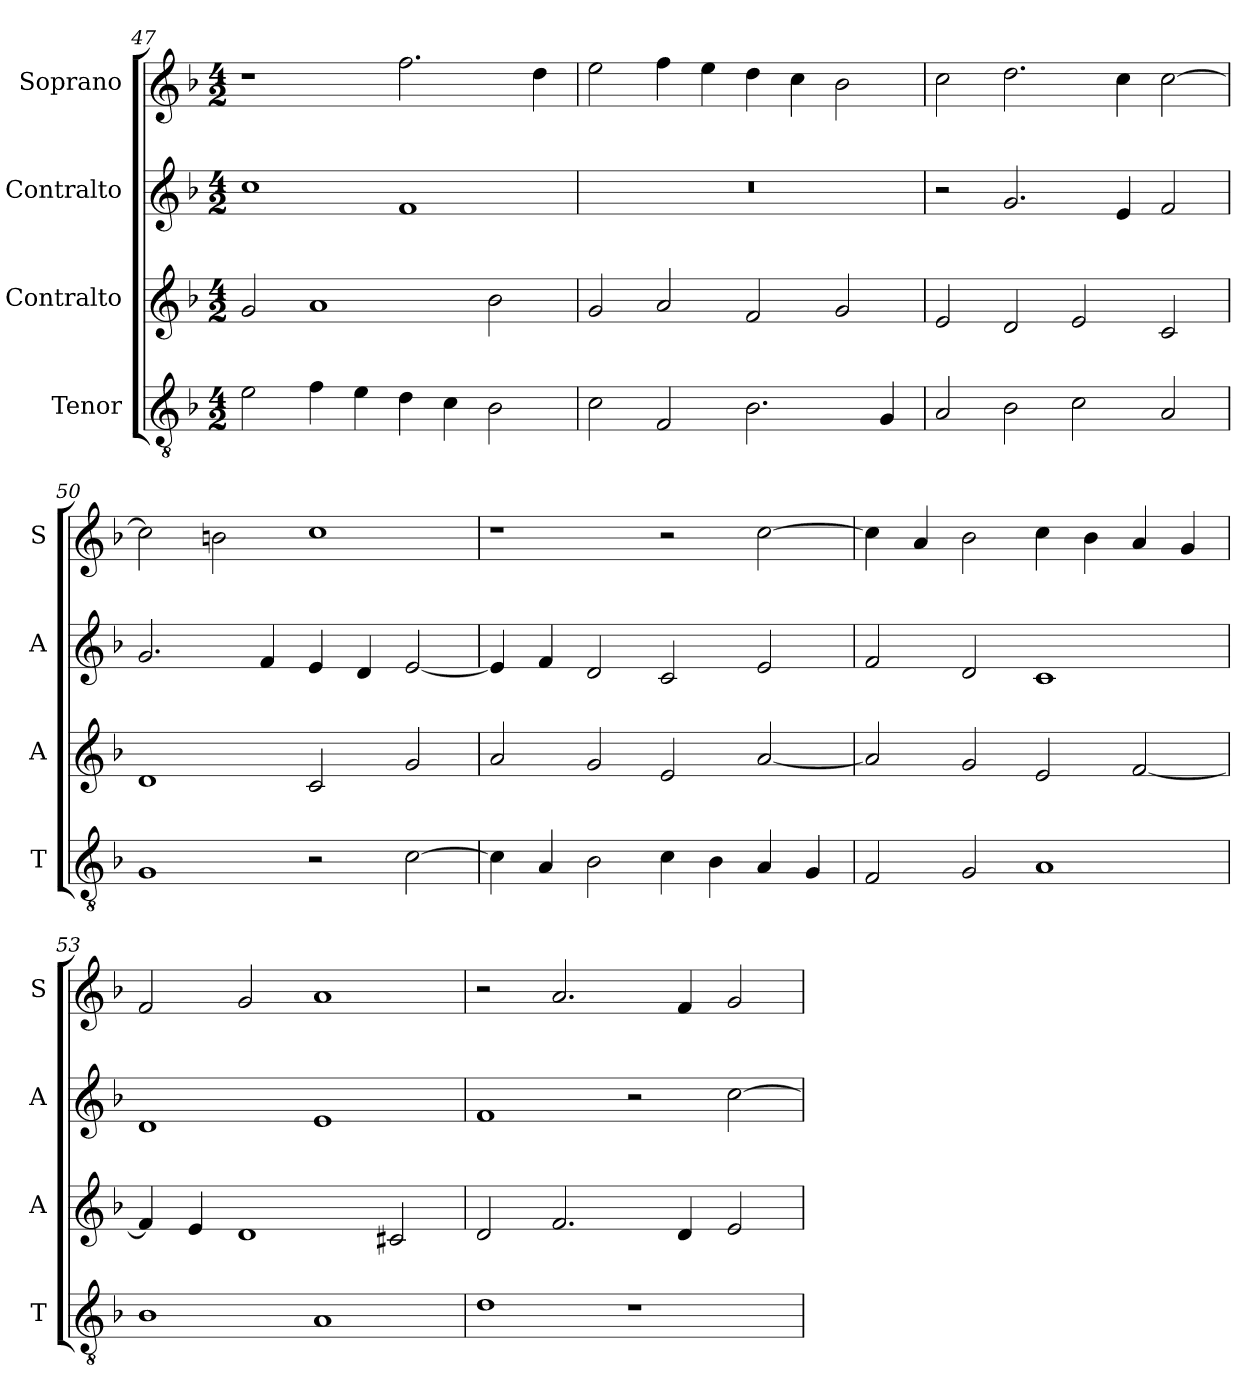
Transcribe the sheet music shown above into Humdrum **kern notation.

**kern	**kern	**kern	**kern
*part4	*part3	*part2	*part1
*staff4	*staff3	*staff2	*staff1
*I"Tenor	*I"Contralto	*I"Contralto	*I"Soprano
*I'T	*I'A	*I'A	*I'S
*clefGv2	*clefG2	*clefG2	*clefG2
*k[b-]	*k[b-]	*k[b-]	*k[b-]
*F:ion	*F:ion	*F:ion	*F:ion
*M4/2	*M4/2	*M4/2	*M4/2
=47	=47	=47	=47
2e	2g	1cc	1r
4f	1a	.	.
4e	.	.	.
4d	.	1f	2.ff
4c	.	.	.
2B-	2b-	.	.
.	.	.	4dd
=48	=48	=48	=48
2c	2g	0r	2ee
2F	2a	.	4ff
.	.	.	4ee
2.B-	2f	.	4dd
.	.	.	4cc
.	2g	.	2b-
4G	.	.	.
=49	=49	=49	=49
2A	2e	2r	2cc
2B-	2d	2.g	2.dd
2c	2e	.	.
.	.	4e	4cc
2A	2c	2f	[2cc
=50	=50	=50	=50
1G	1d	2.g	2cc]
.	.	.	2bn
.	.	4f	.
2r	2c	4e	1cc
.	.	4d	.
[2c	2g	[2e	.
=51	=51	=51	=51
4c]	2a	4e]	1r
4A	.	4f	.
2B-	2g	2d	.
4c	2e	2c	2r
4B-	.	.	.
4A	[2a	2e	[2cc
4G	.	.	.
=52	=52	=52	=52
2F	2a]	2f	4cc]
.	.	.	4a
2G	2g	2d	2b-
1A	2e	1c	4cc
.	.	.	4b-
.	[2f	.	4a
.	.	.	4g
=53	=53	=53	=53
1B-	4f]	1d	2f
.	4e	.	.
.	1d	.	2g
1A	.	1e	1a
.	2c#X	.	.
=54	=54	=54	=54
1d	2d	1f	2r
.	2.f	.	2.a
1r	.	2r	.
.	4d	.	4f
.	2e	[2cc	2g
=	=	=	=
*-	*-	*-	*-
